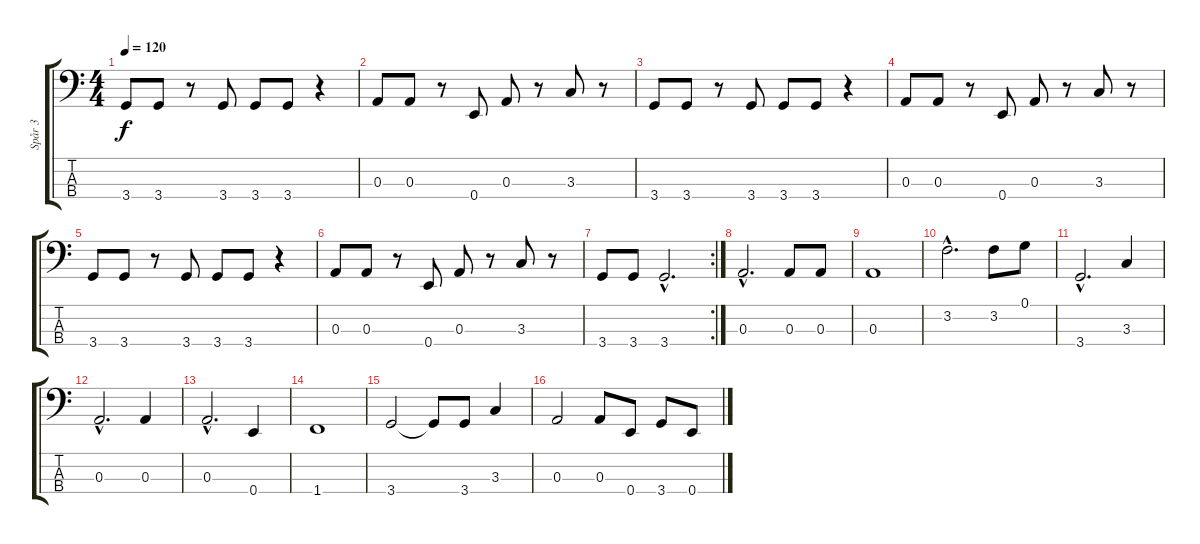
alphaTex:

\track ("Spår 3" "Spår 3") {instrument electricbasspick}
\staff {score tabs}
\tuning (G2 D2 A1 E1) {hide}
\ts (4 4)
\tempo 120
\clef f4
\ks c
3.4.8{dy f} 3.4.8 r.8 3.4.8 3.4.8 3.4.8 r.4 |
0.3.8 0.3.8 r.8 0.4.8 0.3.8 r.8 3.3.8 r.8 |
3.4.8 3.4.8 r.8 3.4.8 3.4.8 3.4.8 r.4 |
0.3.8 0.3.8 r.8 0.4.8 0.3.8 r.8 3.3.8 r.8 |
3.4.8 3.4.8 r.8 3.4.8 3.4.8 3.4.8 r.4 |
0.3.8 0.3.8 r.8 0.4.8 0.3.8 r.8 3.3.8 r.8 |
\rc 2
3.4.8 3.4.8 3.4{hac}.2{d} |
0.3{hac}.2{d} 0.3.8 0.3.8 |
0.3.1 |
3.2{hac}.2{d} 3.2.8 0.1.8 |
3.4{hac}.2{d} 3.3.4 |
0.3{hac}.2{d} 0.3.4 |
0.3{hac}.2{d} 0.4.4 |
1.4.1 |
3.4.2 3.4{t}.8 3.4.8 3.3.4 |
0.3.2 0.3.8 0.4.8 3.4.8 0.4.8
